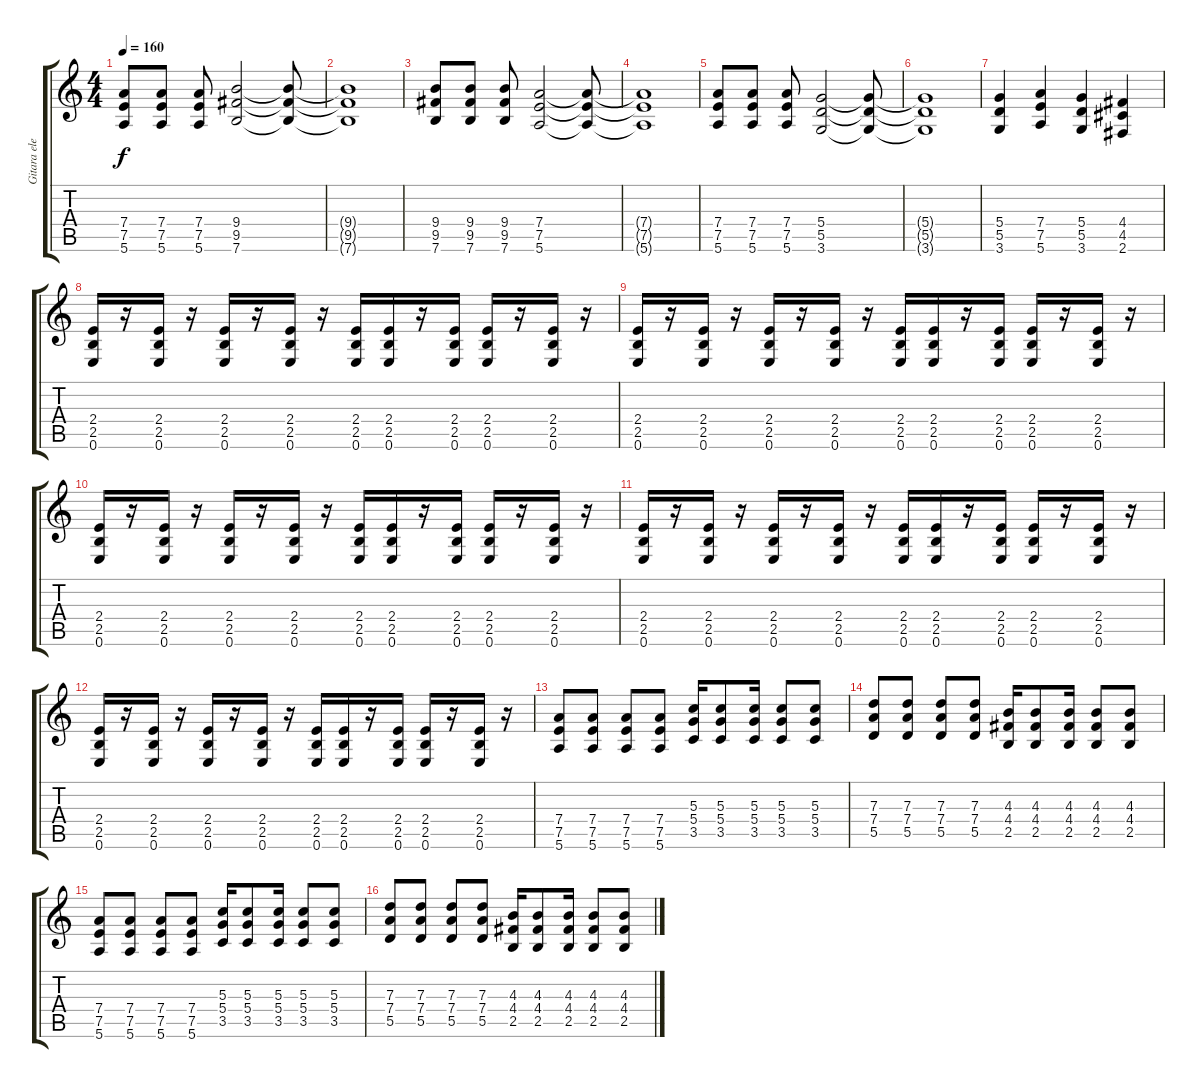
\track ("Gitara elektryczna (II)" "Gitara ele") {instrument distortionguitar}
\staff {score tabs}
\tuning (E4 B3 G3 D3 A2 E2) {hide}
\ts (4 4)
\tempo 160
\clef g2
\ks c
(7.4 7.5 5.6).8{dy f} (7.4 7.5 5.6).8 (7.4 7.5 5.6).8 (9.4 9.5 7.6).2 (9.4{t} 9.5{t} 7.6{t}).8 |
(9.4{t} 9.5{t} 7.6{t}).1 |
(9.4 9.5 7.6).8 (9.4 9.5 7.6).8 (9.4 9.5 7.6).8 (7.4 7.5 5.6).2 (7.4{t} 7.5{t} 5.6{t}).8 |
(7.4{t} 7.5{t} 5.6{t}).1 |
(7.4 7.5 5.6).8 (7.4 7.5 5.6).8 (7.4 7.5 5.6).8 (5.4 5.5 3.6).2 (5.4{t} 5.5{t} 3.6{t}).8 |
(5.4{t} 5.5{t} 3.6{t}).1 |
(5.4 5.5 3.6).4 (7.4 7.5 5.6).4 (5.4 5.5 3.6).4 (4.4 4.5 2.6).4 |
(2.4 2.5 0.6).16 r.16 (2.4 2.5 0.6).16 r.16 (2.4 2.5 0.6).16 r.16 (2.4 2.5 0.6).16 r.16 (2.4 2.5 0.6).16 (2.4 2.5 0.6).16 r.16 (2.4 2.5 0.6).16 (2.4 2.5 0.6).16 r.16 (2.4 2.5 0.6).16 r.16 |
(2.4 2.5 0.6).16 r.16 (2.4 2.5 0.6).16 r.16 (2.4 2.5 0.6).16 r.16 (2.4 2.5 0.6).16 r.16 (2.4 2.5 0.6).16 (2.4 2.5 0.6).16 r.16 (2.4 2.5 0.6).16 (2.4 2.5 0.6).16 r.16 (2.4 2.5 0.6).16 r.16 |
(2.4 2.5 0.6).16 r.16 (2.4 2.5 0.6).16 r.16 (2.4 2.5 0.6).16 r.16 (2.4 2.5 0.6).16 r.16 (2.4 2.5 0.6).16 (2.4 2.5 0.6).16 r.16 (2.4 2.5 0.6).16 (2.4 2.5 0.6).16 r.16 (2.4 2.5 0.6).16 r.16 |
(2.4 2.5 0.6).16 r.16 (2.4 2.5 0.6).16 r.16 (2.4 2.5 0.6).16 r.16 (2.4 2.5 0.6).16 r.16 (2.4 2.5 0.6).16 (2.4 2.5 0.6).16 r.16 (2.4 2.5 0.6).16 (2.4 2.5 0.6).16 r.16 (2.4 2.5 0.6).16 r.16 |
(2.4 2.5 0.6).16 r.16 (2.4 2.5 0.6).16 r.16 (2.4 2.5 0.6).16 r.16 (2.4 2.5 0.6).16 r.16 (2.4 2.5 0.6).16 (2.4 2.5 0.6).16 r.16 (2.4 2.5 0.6).16 (2.4 2.5 0.6).16 r.16 (2.4 2.5 0.6).16 r.16 |
(7.4 7.5 5.6).8 (7.4 7.5 5.6).8 (7.4 7.5 5.6).8 (7.4 7.5 5.6).8 (5.3 5.4 3.5).16 (5.3 5.4 3.5).8 (5.3 5.4 3.5).16 (5.3 5.4 3.5).8 (5.3 5.4 3.5).8 |
(7.3 7.4 5.5).8 (7.3 7.4 5.5).8 (7.3 7.4 5.5).8 (7.3 7.4 5.5).8 (4.3 4.4 2.5).16 (4.3 4.4 2.5).8 (4.3 4.4 2.5).16 (4.3 4.4 2.5).8 (4.3 4.4 2.5).8 |
(7.4 7.5 5.6).8 (7.4 7.5 5.6).8 (7.4 7.5 5.6).8 (7.4 7.5 5.6).8 (5.3 5.4 3.5).16 (5.3 5.4 3.5).8 (5.3 5.4 3.5).16 (5.3 5.4 3.5).8 (5.3 5.4 3.5).8 |
(7.3 7.4 5.5).8 (7.3 7.4 5.5).8 (7.3 7.4 5.5).8 (7.3 7.4 5.5).8 (4.3 4.4 2.5).16 (4.3 4.4 2.5).8 (4.3 4.4 2.5).16 (4.3 4.4 2.5).8 (4.3 4.4 2.5).8
